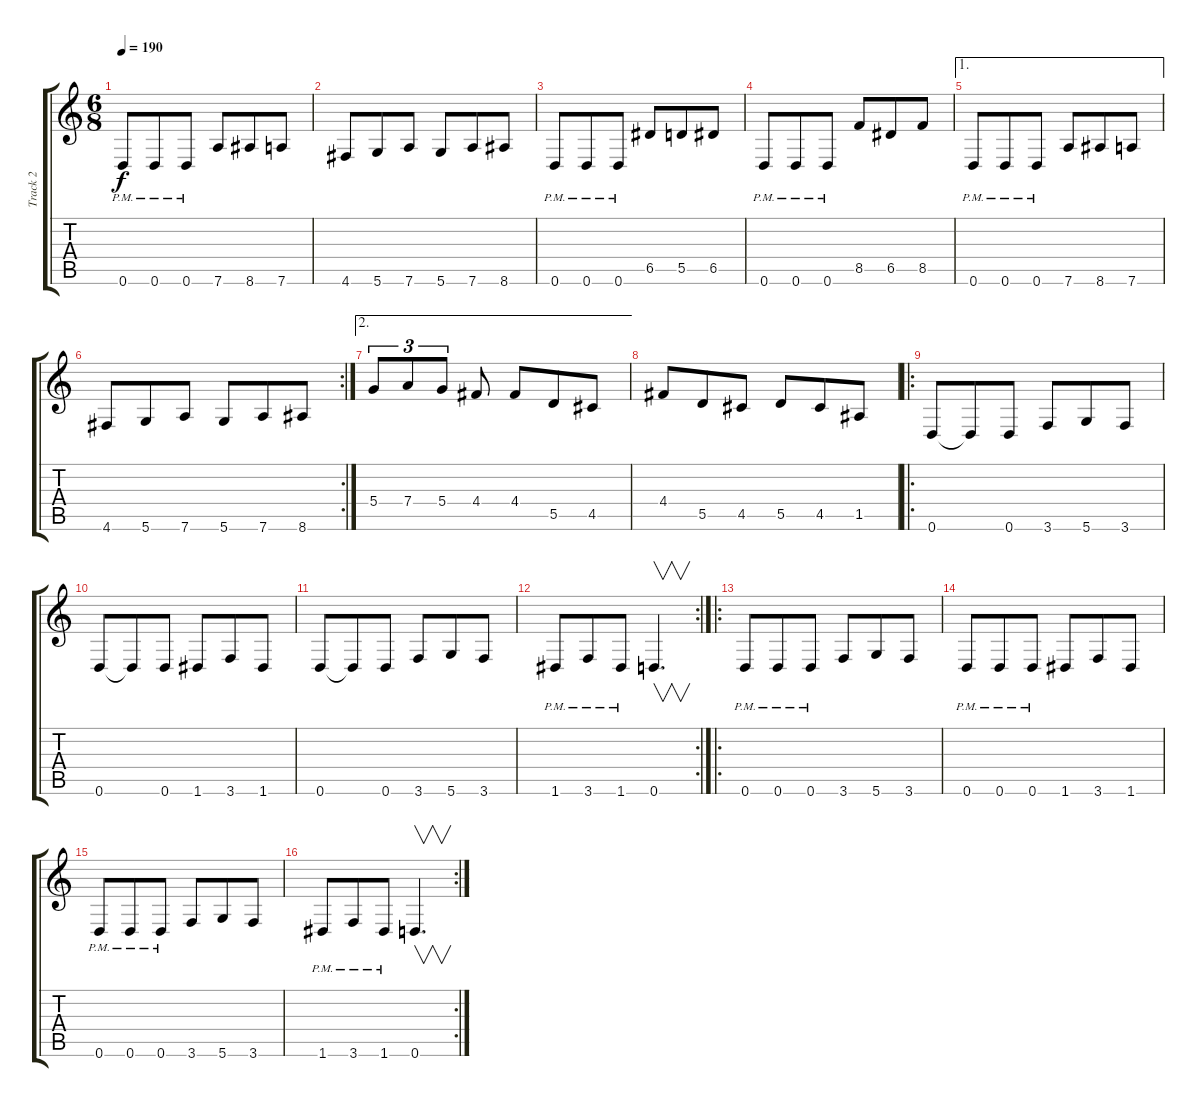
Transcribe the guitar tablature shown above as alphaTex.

\track ("Track 2" "Track 2") {instrument distortionguitar}
\staff {score tabs}
\tuning (E4 B3 G3 D3 A2 D2) {hide}
\ts (6 8)
\tempo 190
\clef g2
\ks c
0.6{pm}.8{dy f} 0.6{pm}.8 0.6{pm}.8 7.6.8 8.6.8 7.6.8 |
4.6.8 5.6.8 7.6.8 5.6.8 7.6.8 8.6.8 |
0.6{pm}.8 0.6{pm}.8 0.6{pm}.8 6.5.8 5.5.8 6.5.8 |
0.6{pm}.8 0.6{pm}.8 0.6{pm}.8 8.5.8 6.5.8 8.5.8 |
\ae 1
0.6{pm}.8 0.6{pm}.8 0.6{pm}.8 7.6.8 8.6.8 7.6.8 |
\rc 2
4.6.8 5.6.8 7.6.8 5.6.8 7.6.8 8.6.8 |
\ae 2
5.4.8{tu (3 2)} 7.4.8{tu (3 2)} 5.4.8{tu (3 2)} 4.4.8 4.4.8 5.5.8 4.5.8 |
4.4.8 5.5.8 4.5.8 5.5.8 4.5.8 1.5.8 |
\ro
0.6.8 0.6{t}.8 0.6.8 3.6.8 5.6.8 3.6.8 |
0.6.8 0.6{t}.8 0.6.8 1.6.8 3.6.8 1.6.8 |
0.6.8 0.6{t}.8 0.6.8 3.6.8 5.6.8 3.6.8 |
\rc 2
1.6{pm}.8 3.6{pm}.8 1.6{pm}.8 0.6.4{v d} |
\ro
0.6{pm}.8 0.6{pm}.8 0.6{pm}.8 3.6.8 5.6.8 3.6.8 |
0.6{pm}.8 0.6{pm}.8 0.6{pm}.8 1.6.8 3.6.8 1.6.8 |
0.6{pm}.8 0.6{pm}.8 0.6{pm}.8 3.6.8 5.6.8 3.6.8 |
\rc 2
1.6{pm}.8 3.6{pm}.8 1.6{pm}.8 0.6.4{v d}
